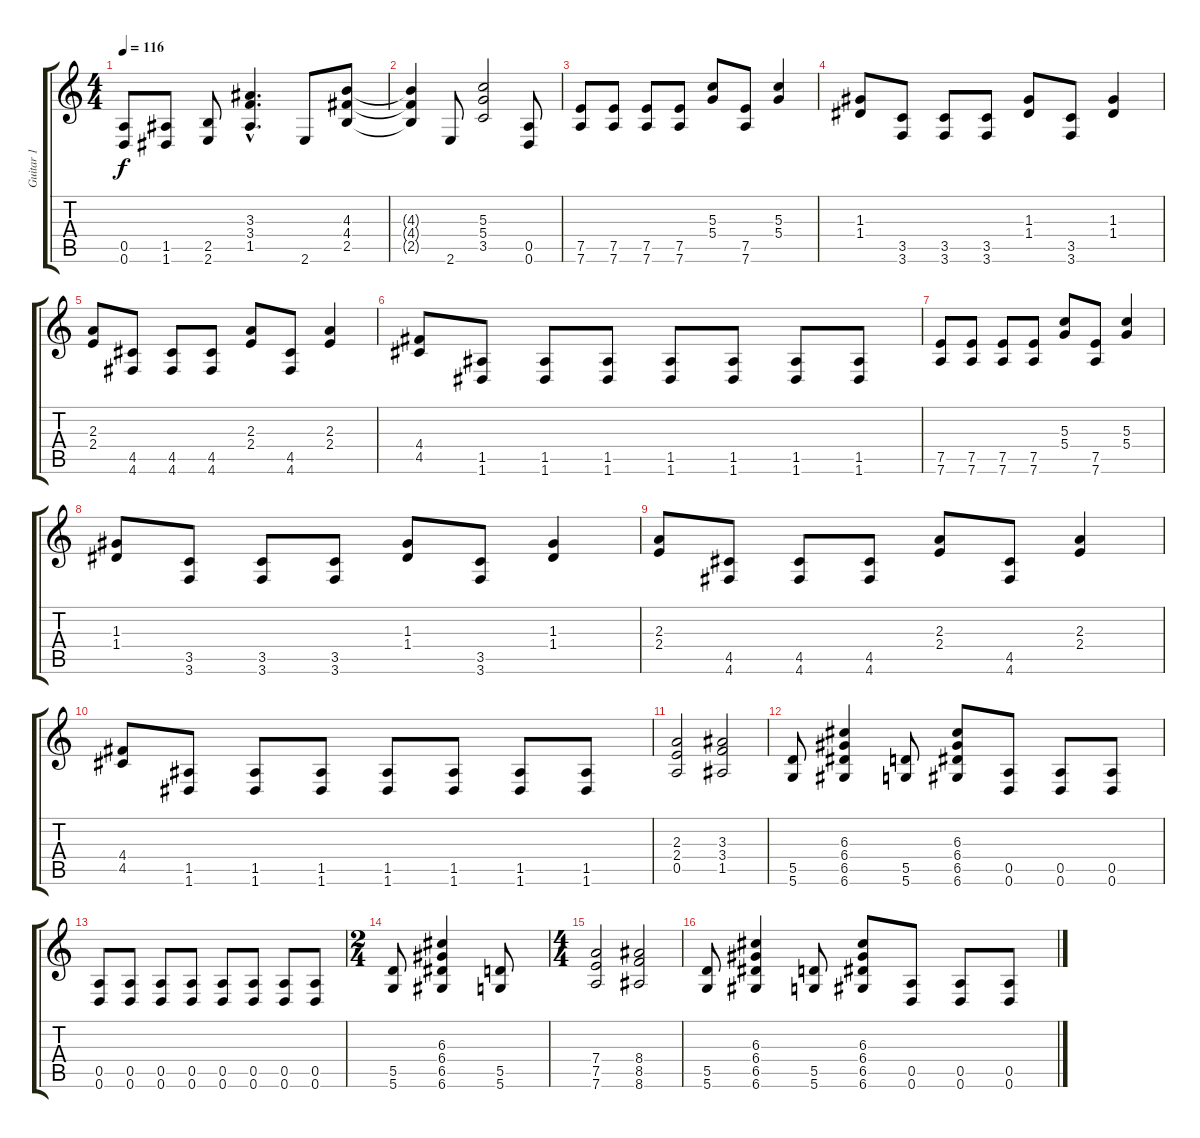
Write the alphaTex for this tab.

\track ("Guitar 1" "Guitar 1") {instrument acousticguitarsteel}
\staff {score tabs}
\tuning (E4 B3 G3 D3 A2 D2) {hide}
\ts (4 4)
\tempo 116
\clef g2
\ks c
(0.5 0.6).8{dy f} (1.5 1.6).8 (2.5 2.6).8 (3.3{hac} 3.4{hac} 1.5{hac}).4{d} 2.6.8 (4.3 4.4 2.5).8 |
(4.3{t} 4.4{t} 2.5{t}).4 2.6.8 (5.3 5.4 3.5).2 (0.5 0.6).8 |
(7.5 7.6).8 (7.5 7.6).8 (7.5 7.6).8 (7.5 7.6).8 (5.3 5.4).8 (7.5 7.6).8 (5.3 5.4).4 |
(1.3 1.4).8 (3.5 3.6).8 (3.5 3.6).8 (3.5 3.6).8 (1.3 1.4).8 (3.5 3.6).8 (1.3 1.4).4 |
(2.3 2.4).8 (4.5 4.6).8 (4.5 4.6).8 (4.5 4.6).8 (2.3 2.4).8 (4.5 4.6).8 (2.3 2.4).4 |
(4.4 4.5).8 (1.5 1.6).8 (1.5 1.6).8 (1.5 1.6).8 (1.5 1.6).8 (1.5 1.6).8 (1.5 1.6).8 (1.5 1.6).8 |
(7.5 7.6).8 (7.5 7.6).8 (7.5 7.6).8 (7.5 7.6).8 (5.3 5.4).8 (7.5 7.6).8 (5.3 5.4).4 |
(1.3 1.4).8 (3.5 3.6).8 (3.5 3.6).8 (3.5 3.6).8 (1.3 1.4).8 (3.5 3.6).8 (1.3 1.4).4 |
(2.3 2.4).8 (4.5 4.6).8 (4.5 4.6).8 (4.5 4.6).8 (2.3 2.4).8 (4.5 4.6).8 (2.3 2.4).4 |
(4.4 4.5).8 (1.5 1.6).8 (1.5 1.6).8 (1.5 1.6).8 (1.5 1.6).8 (1.5 1.6).8 (1.5 1.6).8 (1.5 1.6).8 |
(2.3 2.4 0.5).2 (3.3 3.4 1.5).2 |
(5.5 5.6).8 (6.3 6.4 6.5 6.6).4 (5.5 5.6).8 (6.3 6.4 6.5 6.6).8 (0.5 0.6).8 (0.5 0.6).8 (0.5 0.6).8 |
(0.5 0.6).8 (0.5 0.6).8 (0.5 0.6).8 (0.5 0.6).8 (0.5 0.6).8 (0.5 0.6).8 (0.5 0.6).8 (0.5 0.6).8 |
\ts (2 4)
(5.5 5.6).8 (6.3 6.4 6.5 6.6).4 (5.5 5.6).8 |
\ts (4 4)
(7.4 7.5 7.6).2 (8.4 8.5 8.6).2 |
(5.5 5.6).8 (6.3 6.4 6.5 6.6).4 (5.5 5.6).8 (6.3 6.4 6.5 6.6).8 (0.5 0.6).8 (0.5 0.6).8 (0.5 0.6).8
